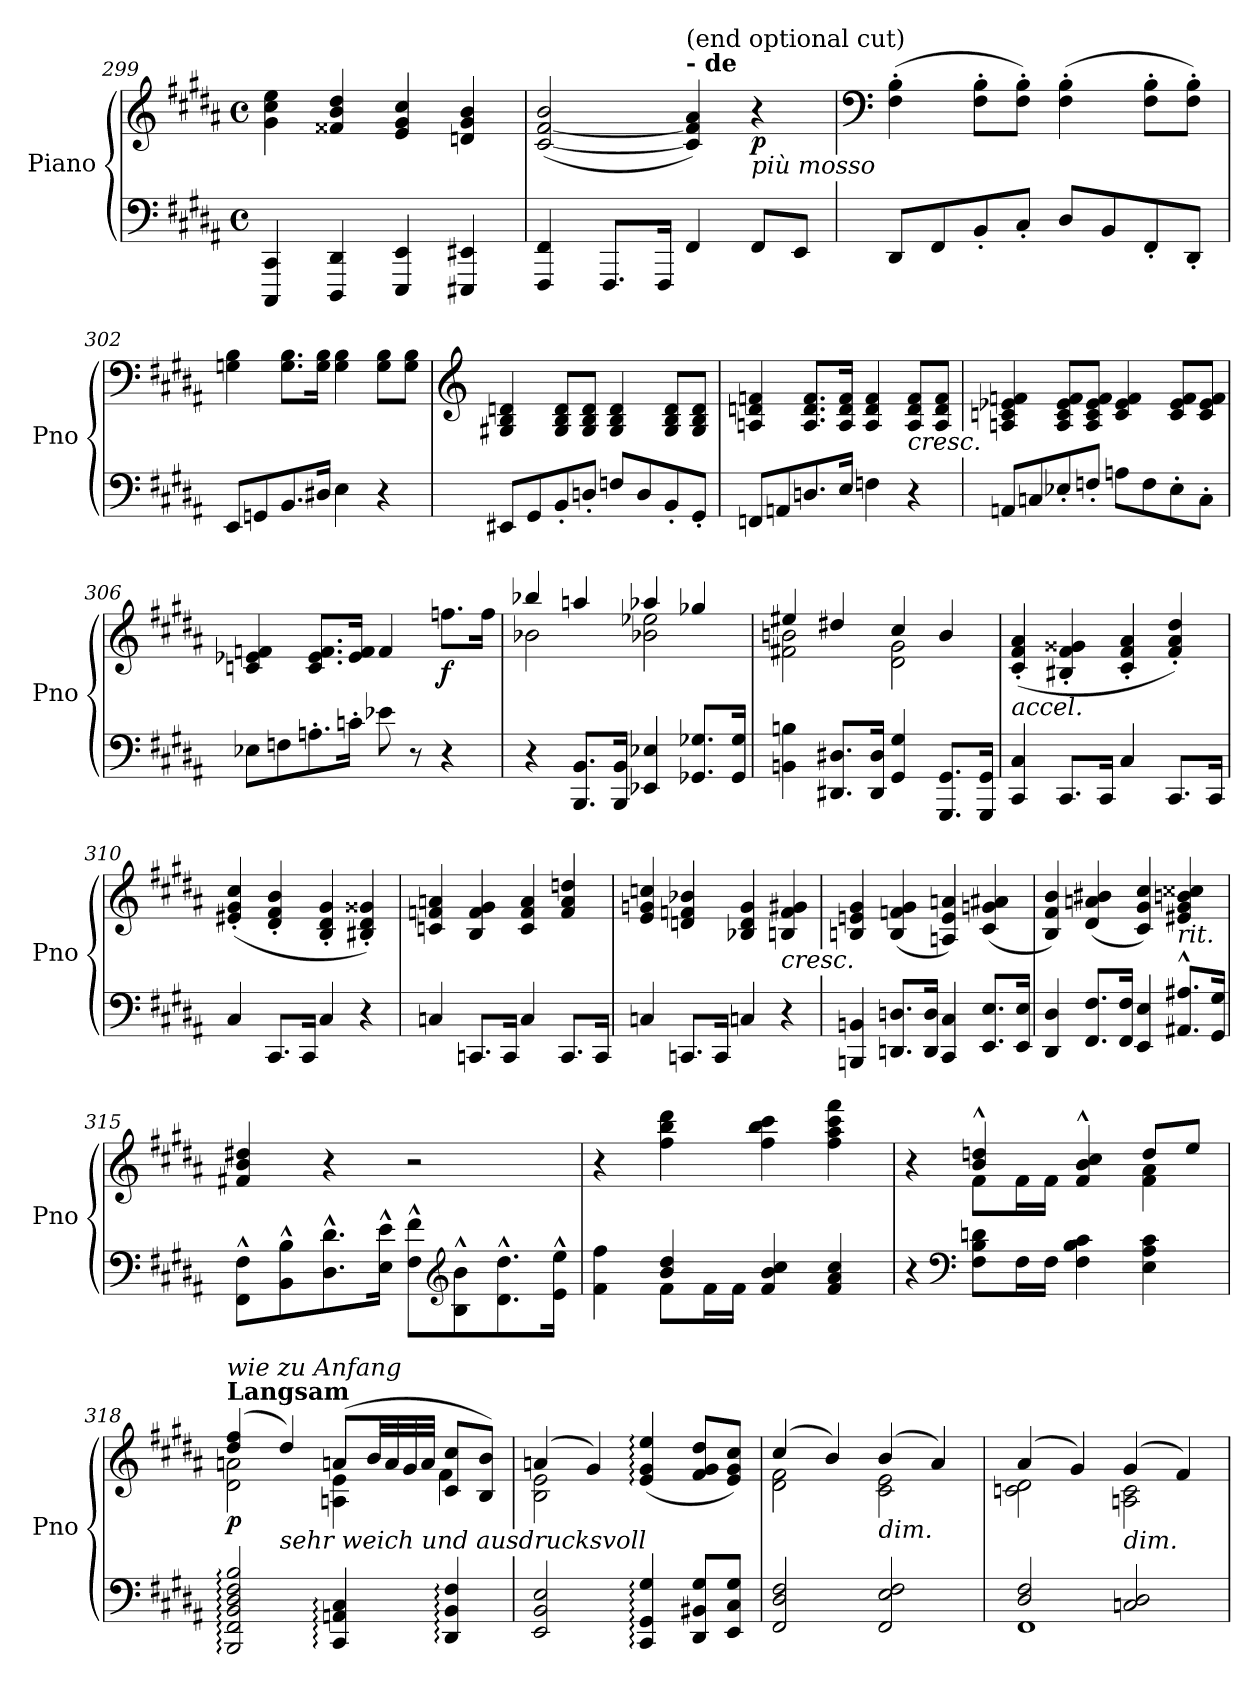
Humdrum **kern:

**kern	**kern	**dynam
*part1	*part1	*part1
*staff2	*staff1	*staff1/2
*I"Piano	*	*
*I'Pno	*	*
*clefF4	*clefG2	*
*k[f#c#g#d#a#]	*k[f#c#g#d#a#]	*
*M4/4	*M4/4	*
*met(c)	*met(c)	*
*MM104	*MM104	*
=299	=299	=299
4CCC#/ 4CC#/	4g#\ 4cc#\ 4ee\	.
4DDD#/ 4DD#/	4f##X/ 4b/ 4dd#/	.
4EEE/ 4EE/	4e/ 4g#/ 4cc#/	.
4EEE#X/ 4EE#X/	4dn/ 4g#/ 4b/	.
=300	=300	=300
*	*MM106	*
4FFF#/ 4FF#/	(>[2c#/ [2f#/ 2b/	.
8.FFF#/L	.	.
16FFF#/Jk	.	.
!	!LO:TX:a:B:t=- de	!
!	!LO:TX:a:t=(end optional cut)	!
4FF#/	4c#/] 4f#/] 4a#/)	.
*	*MM110	*
!	!LO:TX:b:i:t=più mosso	!
!	!	!LO:DY:b
8FF#/L	4r	p
8EE/J	.	.
=301	=301	=301
*	*clefF4	*
*	*MM112	*
8DD#/L	(>4F#\' 4B\'	.
8FF#/	.	.
8BB'/	8F#\' 8B\'L	.
8C#'/J	8F#\' 8B\'J)	.
8D#/L	(>4F#\' 4B\'	.
8BB/	.	.
8FF#'/	8F#\' 8B\'L	.
8DD#'/J	8F#\' 8B\'J)	.
!!LO:LB:g=z
=302	=302	=302
8EE/L	4Gn\ 4B\	.
8GGn/	.	.
8.BB/	8.G\ 8.B\L	.
16D#X/Jk	16G\ 16B\Jk	.
4E\	4G\ 4B\	.
4r	8G\ 8B\L	.
.	8G\ 8B\J	.
=303	=303	=303
*	*clefG2	*
8EE#X/L	4G#X/ 4B/ 4dn/	.
8GG#/	.	.
8BB'/	8G#/ 8B/ 8d/L	.
8Dn'/J	8G#/ 8B/ 8d/J	.
8Fn/L	4G#/ 4B/ 4d/	.
8D/	.	.
8BB'/	8G#/ 8B/ 8d/L	.
8GG#'/J	8G#/ 8B/ 8d/J	.
=304	=304	=304
8FFn/L	4An/ 4dn/ 4fn/	.
8AAn/	.	.
8.Dn/	8.A/ 8.d/ 8.f/L	.
16E/Jk	16A/ 16d/ 16f/Jk	.
4Fn\	4A/ 4d/ 4f/	.
!	!LO:TX:b:i:t=cresc.	!
4r	8A/ 8d/ 8f/L	.
.	8A/ 8d/ 8f/J	.
=305	=305	=305
8AAn/L	4An/ 4cn/ 4e-X/ 4fn/	.
8Cn/	.	.
8E-X'/	8A/ 8c/ 8e-/ 8f/L	.
8Fn'/J	8A/ 8c/ 8e-/ 8f/J	.
8An\L	4c/ 4e-/ 4f/	.
8F\	.	.
8E-'\	8c/ 8e-/ 8f/L	.
8C'\J	8c/ 8e-/ 8f/J	.
!!LO:LB:g=z
=306	=306	=306
8E-X\L	4cn/ 4e-X/ 4fn/	.
8Fn\	.	.
8.An'\	8.c/ 8.e-/ 8.f/L	.
16cn'\Jk	16e-/ 16f/Jk	.
8e-X\	4f/	.
8r	.	.
!	!	!LO:DY:b
4r	8.ffn\L	f
.	16ff\Jk	.
=307	=307	=307
*	*^	*
4r	4bb-X/	2b-X\	.
8.BBB/ 8.BB/L	4aan/	.	.
16BBB/ 16BB/Jk	.	.	.
4EE-X/ 4E-X/	4aa-X/	2b-X\ 2ee-X\	.
8.GG-X/ 8.G-X/L	4gg-X/	.	.
16GG-/ 16G-/Jk	.	.	.
=308	=308	=308	=308
4BBn\ 4Bn\	4ee#X/	2f#X\ 2bn\	.
8.DD#X/ 8.D#X/L	4dd#X/	.	.
16DD#/ 16D#/Jk	.	.	.
4GG#/ 4G#/	4cc#/	2d#\ 2g#\	.
8.GGG#/ 8.GG#/L	4b/	.	.
16GGG#/ 16GG#/Jk	.	.	.
*	*v	*v	*
=309	=309	=309
*	*MM114	*
!	!LO:TX:b:i:t=accel.	!
4CC#/ 4C#/	(>4c#/' 4f#/' 4a#/'	.
8.CC#/L	4B#X/' 4f#/' 4g##X/'	.
16CC#/Jk	.	.
*	*MM115	*
4C#/	4c#/' 4f#/' 4a#/'	.
8.CC#/L	4f#/' 4a#/' 4dd#/')	.
16CC#/Jk	.	.
!!LO:PB:g=z
=310	=310	=310
*	*MM116	*
4C#/	(<4e#X/' 4g#/' 4cc#/'	.
8.CC#/L	4d#/' 4f#/' 4b/'	.
16CC#/Jk	.	.
*	*MM117	*
4C#/	4B/' 4d#/' 4g#/'	.
4r	4B#X/' 4d#/' 4g##X/')	.
=311	=311	=311
*	*MM118	*
!	!	!LO:DY:b
!	!	!LO:DY:n=1:b
4Cn/	4cn/ 4fn/ 4an/	p other-dynamics
8.CCn/L	4B/ 4f/ 4g#/	.
16CC/Jk	.	.
*	*MM119	*
4C/	4c/ 4f/ 4a/	.
8.CC/L	4f/ 4a/ 4ddn/	.
16CC/Jk	.	.
=312	=312	=312
*	*MM121	*
4Cn/	4e/ 4gn/ 4ccn/	.
8.CCn/L	4dn/ 4fn/ 4b-X/	.
16CC/Jk	.	.
*	*MM122	*
4Cn/	4B-X/ 4d/ 4g/	.
!	!LO:TX:b:i:t=cresc.	!
4r	4Bn/ 4f/ 4g#X/	.
=313	=313	=313
*	*MM124	*
4BBBn/ 4BBn/	4Bn/ 4en/ 4g#/	.
8.DDn/ 8.Dn/L	(>4B/ 4fn/ 4g#/	.
16DD/ 16D/Jk	.	.
4CC#/ 4C#/	4An/ 4e/ 4an/)	.
8.EE/ 8.E/L	(>4c#/ 4gn/ 4a#X/	.
16EE/ 16E/Jk	.	.
!!LO:LB:g=z
=314	=314	=314
4DD#/ 4D#/	4B/ 4f#/ 4b/)	.
8.FF#/ 8.F#/L	(>4d#/ 4an/ 4b#X/	.
16FF#/ 16F#/Jk	.	.
4EE/ 4E/	4c#/ 4g#/ 4cc#/)	.
*	*MM120	*
!LO:TX:a:i:t=rit.	!	!
8.AA#X/^^ 8.A#X/^^L	4e#X/ 4g#/ 4bn/ 4cc##X/	.
16GG#/ 16G#/Jk	.	.
=315	=315	=315
8FF#\^^ 8F#\^^L	4f#X/ 4b/ 4dd#X/	.
*	*MM116	*
8BB\^^ 8B\^^	.	.
8.D#\^^ 8.d#\^^	4r	.
16E\^^ 16e\^^Jk	.	.
*	*MM112	*
8F#\^^ 8f#\^^L	2r	.
*clefG2	*	*
8B\^^ 8b\^^	.	.
8.d#\^^ 8.dd#\^^	.	.
16e\^^ 16ee\^^Jk	.	.
=316	=316	=316
*	*MM98	*
*^	*	*
4f#\ 4ff#\	4ryy	4r	.
4b/ 4dd#/	8f#\L	4ff#\ 4bb\ 4ddd#\	.
.	16f#\L	.	.
.	16f#\JJ	.	.
*	*	*MM94	*
4f#/ 4b/ 4cc#/	2ryy	4ff#\ 4bb\ 4ccc#\	.
4f#/ 4a#/ 4cc#/	.	4ff#\ 4aa#\ 4ccc#\ 4fff#\	.
*v	*v	*	*
=317	=317	=317
*	*MM90	*
*	*^	*
!	!	!	!LO:DY:b
!	!	!	!LO:DY:n=1:b
4r	4r	4ryy	ff other-dynamics
*clefF4	*	*	*
8F#\ 8B\ 8dn\L	4b/^^ 4ddn/^^	8f#\L	.
*	*MM84	*	*
16F#\L	.	16f#\L	.
16F#\JJ	.	16f#\JJ	.
4F#\ 4B\ 4c#\	4f#/^^ 4b/^^ 4cc#/^^	4ryy	.
*	*MM82	*	*
4E\ 4A#\ 4c#\	8dd/L	4f#\ 4a#\	.
.	8ee/J	.	.
!!LO:LB:g=z	!!
=318	=318	=318	=318
!	!LO:TX:a:B:t=Langsam	!	!
!	!LO:TX:a:i:t=wie zu Anfang	!	!
!	!	!	!LO:DY:b
2BBB/: 2FF#/: 2BB/: 2D#/: 2F#/: 2B/:	(>4dd#/ 4ff#/	2d#\ 2an\	p
!	!LO:TX:b:i:t=sehr weich und ausdrucksvoll	!	!
.	4dd#/)	.	.
4CC#/: 4AAn/: 4C#/:	(>8an/L	4An\ 4e\	.
.	32b/LL	.	.
.	32a/	.	.
.	32g#/	.	.
.	32a/JJJ	.	.
4DD#/: 4BB/: 4F#/:	8c#/ 8cc#/L	4f#\	.
.	8B/ 8b/J)	.	.
=319	=319	=319	=319
2EE/ 2BB/ 2E/	(>4an/	2B\ 2e\	.
.	4g#/)	.	.
4CC#/: 4GG#/: 4G#/:	(<4e/: 4g#/: 4ee/:	2ryy	.
8DD#/ 8BB#X/ 8G#/L	8f#/ 8g#/ 8dd#/L	.	.
8EE/ 8C#/ 8G#/J	8e/ 8g#/ 8cc#/J)	.	.
=320	=320	=320	=320
2FF#/ 2D#/ 2F#/	(>4cc#/	2d#\ 2f#\	.
.	4b/)	.	.
!	!LO:TX:b:i:t=dim.	!	!
2FF#/ 2E/ 2F#/	(>4b/	2c#\ 2e\	.
.	4a#/)	.	.
=321	=321	=321	=321
*^	*	*	*
2D#/ 2F#/	1FF#	(>4a#/	2cn\ 2d#\	.
.	.	4g#/)	.	.
!	!	!LO:TX:b:i:t=dim.	!	!
2Cn/ 2D#/	.	(>4g#/	2An\ 2c\	.
.	.	4f#/)	.	.
*v	*v	*	*	*
*	*v	*v	*
=	=	=
*-	*-	*-
